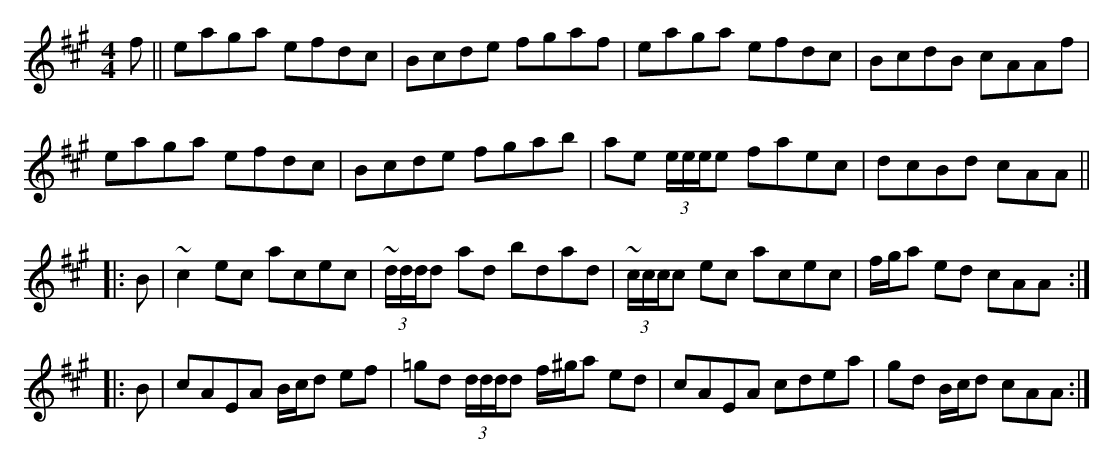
X:1
M:4/4
K:A
f||eaga efdc|Bcde fgaf|eaga efdc|BcdB cAAf|
eaga efdc|Bcde fgab|ae (3e/e/e/e faec|dcBd cAA||
|:B|~c2 ec acec|~(3d/d/d/d ad bdad|~(3c/c/c/c ec acec|f/g/a ed cAA:|
|:B|cAEA B/c/d ef|=gd (3d/d/d/d f/^g/a ed|cAEA cdea|gd B/c/d cAA:|
